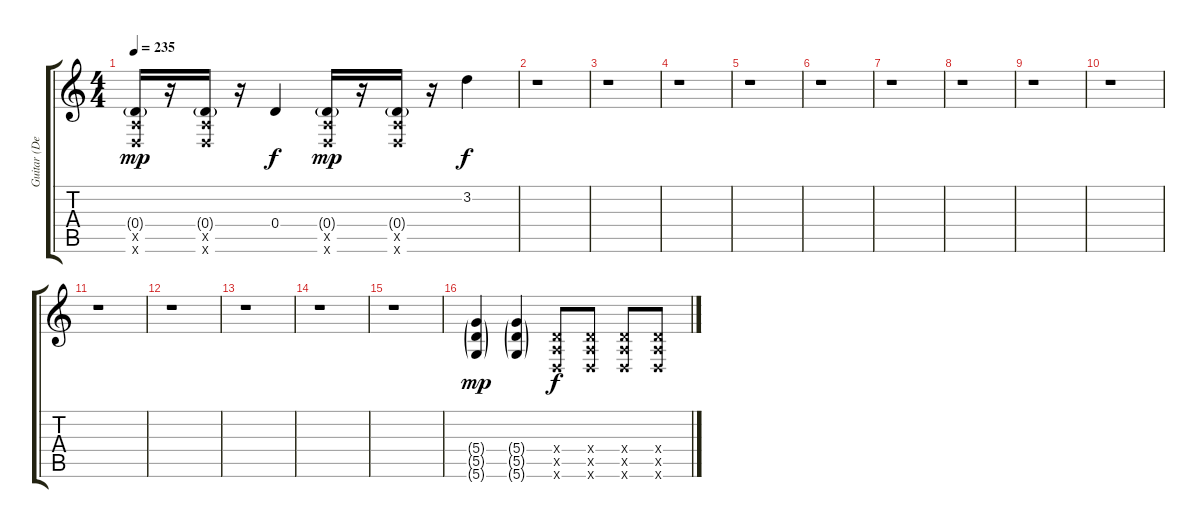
\track ("Guitar (Deryck Whibley)" "Guitar (De") {instrument distortionguitar}
\staff {score tabs}
\tuning (E4 B3 G3 D3 A2 D2) {hide}
\ts (4 4)
\tempo 235
\clef g2
\ks c
(0.4{g} 0.5{x} 0.6{x}).16{dy mp} r.16 (0.4{g} 0.5{x} 0.6{x}).16 r.16 0.4.4{dy f} (0.4{g} 0.5{x} 0.6{x}).16{dy mp} r.16 (0.4{g} 0.5{x} 0.6{x}).16 r.16 3.2.4{dy f} |
r.1 |
r.1 |
r.1 |
r.1 |
r.1 |
r.1 |
r.1 |
r.1 |
r.1 |
r.1 |
r.1 |
r.1 |
r.1 |
r.1 |
(5.4{g} 5.5{g} 5.6{g}).4{dy mp} (5.4{g} 5.5{g} 5.6{g}).4 (0.4{x} 0.5{x} 0.6{x}).8{dy f} (0.4{x} 0.5{x} 0.6{x}).8 (0.4{x} 0.5{x} 0.6{x}).8 (0.4{x} 0.5{x} 0.6{x}).8
